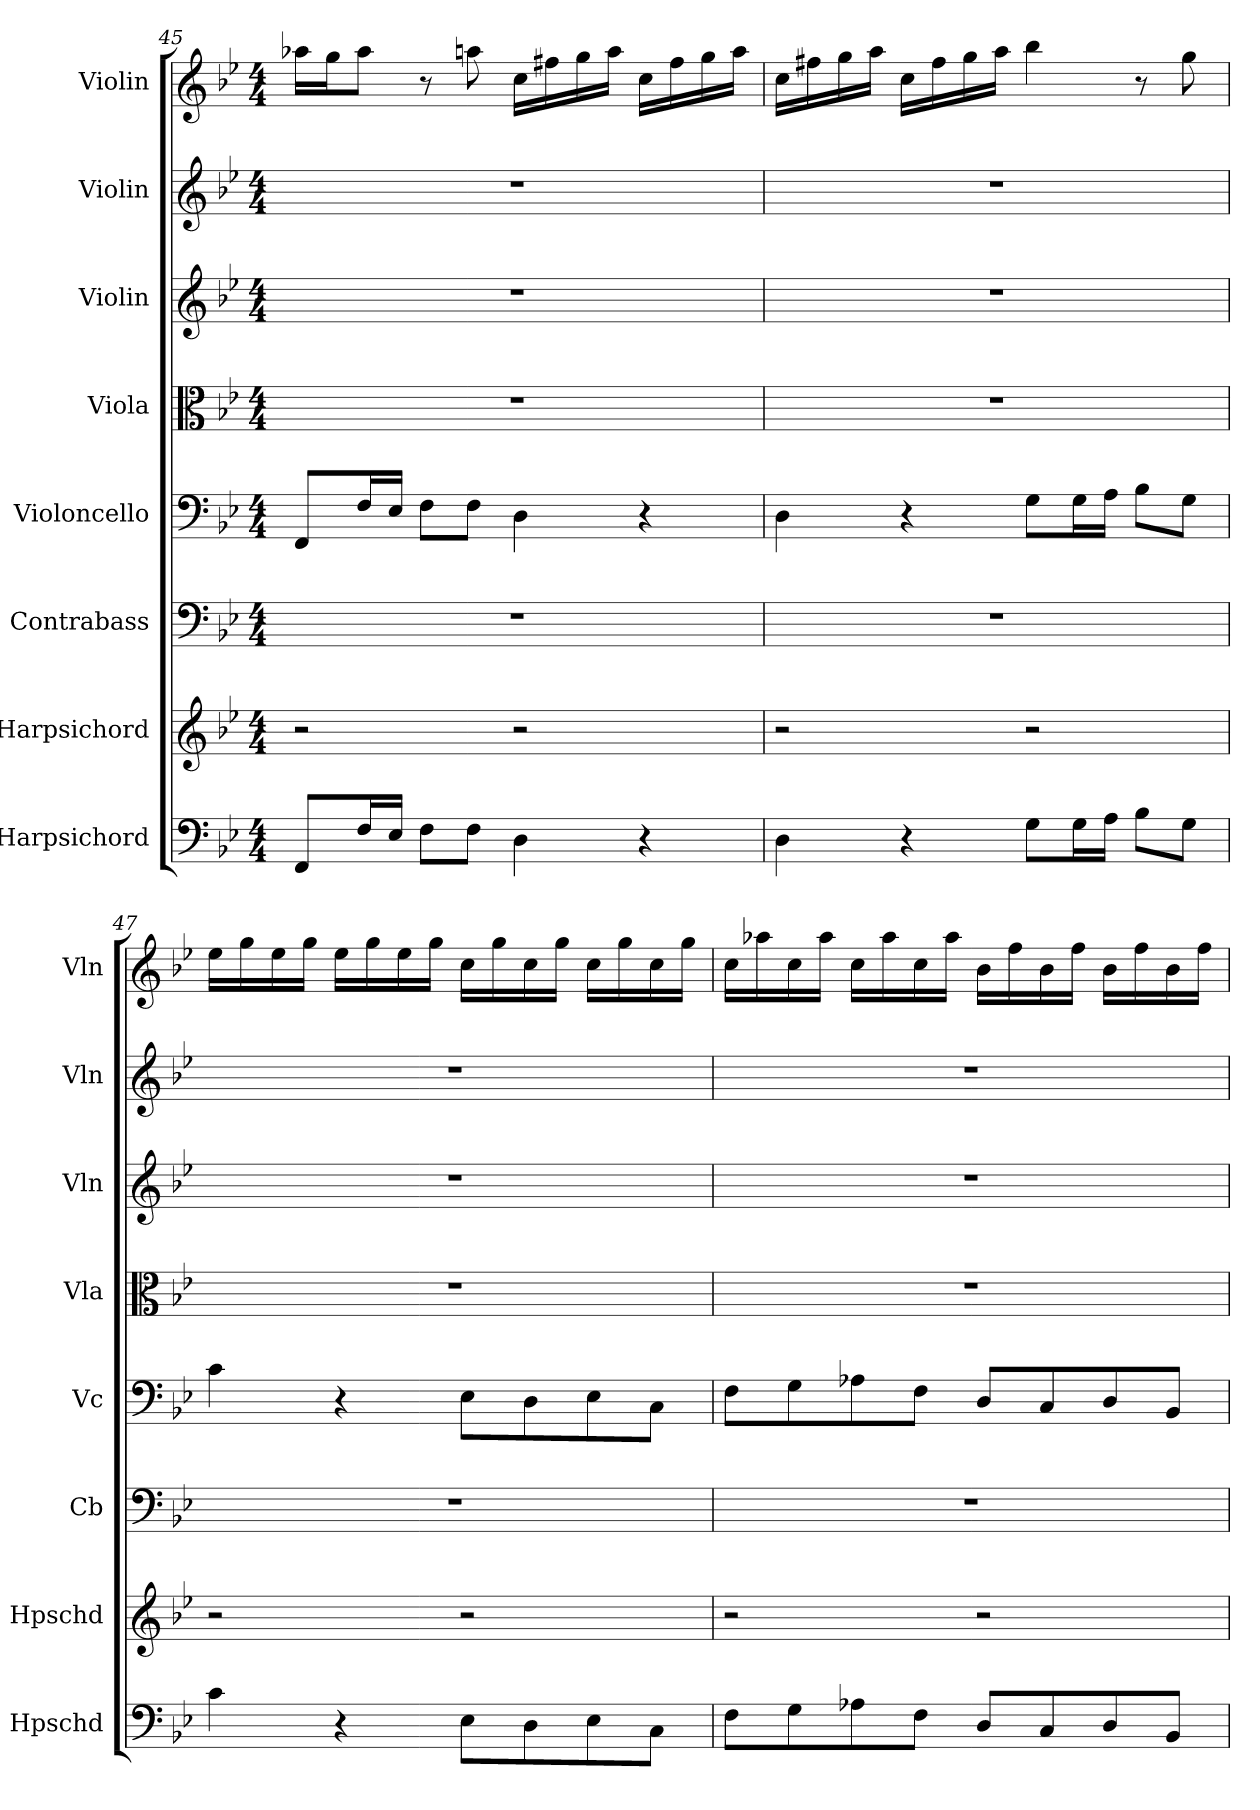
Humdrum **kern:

**kern	**kern	**kern	**kern	**kern	**kern	**kern	**kern
*part8	*part7	*part6	*part5	*part4	*part3	*part2	*part1
*staff8	*staff7	*staff6	*staff5	*staff4	*staff3	*staff2	*staff1
*I"Harpsichord	*I"Harpsichord	*I"Contrabass	*I"Violoncello	*I"Viola	*I"Violin	*I"Violin	*I"Violin
*I'Hpschd	*I'Hpschd	*I'Cb	*I'Vc	*I'Vla	*I'Vln	*I'Vln	*I'Vln
*clefF4	*clefG2	*clefF4	*clefF4	*clefC3	*clefG2	*clefG2	*clefG2
*k[b-e-]	*k[b-e-]	*k[b-e-]	*k[b-e-]	*k[b-e-]	*k[b-e-]	*k[b-e-]	*k[b-e-]
*M4/4	*M4/4	*M4/4	*M4/4	*M4/4	*M4/4	*M4/4	*M4/4
=45	=45	=45	=45	=45	=45	=45	=45
8FF/L	2r	1r	8FF/L	1r	1r	1r	16aa-X\LL
.	.	.	.	.	.	.	16gg\J
16F/L	.	.	16F/L	.	.	.	8aa-\J
16E-/JJ	.	.	16E-/JJ	.	.	.	.
8F\L	.	.	8F\L	.	.	.	8r
8F\J	.	.	8F\J	.	.	.	8aan\
4D\	2r	.	4D\	.	.	.	16cc\LL
.	.	.	.	.	.	.	16ff#X\
.	.	.	.	.	.	.	16gg\
.	.	.	.	.	.	.	16aa\JJ
4r	.	.	4r	.	.	.	16cc\LL
.	.	.	.	.	.	.	16ff#\
.	.	.	.	.	.	.	16gg\
.	.	.	.	.	.	.	16aa\JJ
=46	=46	=46	=46	=46	=46	=46	=46
4D\	2r	1r	4D\	1r	1r	1r	16cc\LL
.	.	.	.	.	.	.	16ff#X\
.	.	.	.	.	.	.	16gg\
.	.	.	.	.	.	.	16aa\JJ
4r	.	.	4r	.	.	.	16cc\LL
.	.	.	.	.	.	.	16ff#\
.	.	.	.	.	.	.	16gg\
.	.	.	.	.	.	.	16aa\JJ
8G\L	2r	.	8G\L	.	.	.	4bb-\
16G\L	.	.	16G\L	.	.	.	.
16A\JJ	.	.	16A\JJ	.	.	.	.
8B-\L	.	.	8B-\L	.	.	.	8r
8G\J	.	.	8G\J	.	.	.	8gg\
=47	=47	=47	=47	=47	=47	=47	=47
4c\	2r	1r	4c\	1r	1r	1r	16ee-\LL
.	.	.	.	.	.	.	16gg\
.	.	.	.	.	.	.	16ee-\
.	.	.	.	.	.	.	16gg\JJ
4r	.	.	4r	.	.	.	16ee-\LL
.	.	.	.	.	.	.	16gg\
.	.	.	.	.	.	.	16ee-\
.	.	.	.	.	.	.	16gg\JJ
8E-\L	2r	.	8E-\L	.	.	.	16cc\LL
.	.	.	.	.	.	.	16gg\
8D\	.	.	8D\	.	.	.	16cc\
.	.	.	.	.	.	.	16gg\JJ
8E-\	.	.	8E-\	.	.	.	16cc\LL
.	.	.	.	.	.	.	16gg\
8C\J	.	.	8C\J	.	.	.	16cc\
.	.	.	.	.	.	.	16gg\JJ
=48	=48	=48	=48	=48	=48	=48	=48
8F\L	2r	1r	8F\L	1r	1r	1r	16cc\LL
.	.	.	.	.	.	.	16aa-X\
8G\	.	.	8G\	.	.	.	16cc\
.	.	.	.	.	.	.	16aa-\JJ
8A-X\	.	.	8A-X\	.	.	.	16cc\LL
.	.	.	.	.	.	.	16aa-\
8F\J	.	.	8F\J	.	.	.	16cc\
.	.	.	.	.	.	.	16aa-\JJ
8D/L	2r	.	8D/L	.	.	.	16b-\LL
.	.	.	.	.	.	.	16ff\
8C/	.	.	8C/	.	.	.	16b-\
.	.	.	.	.	.	.	16ff\JJ
8D/	.	.	8D/	.	.	.	16b-\LL
.	.	.	.	.	.	.	16ff\
8BB-/J	.	.	8BB-/J	.	.	.	16b-\
.	.	.	.	.	.	.	16ff\JJ
=	=	=	=	=	=	=	=
*-	*-	*-	*-	*-	*-	*-	*-
